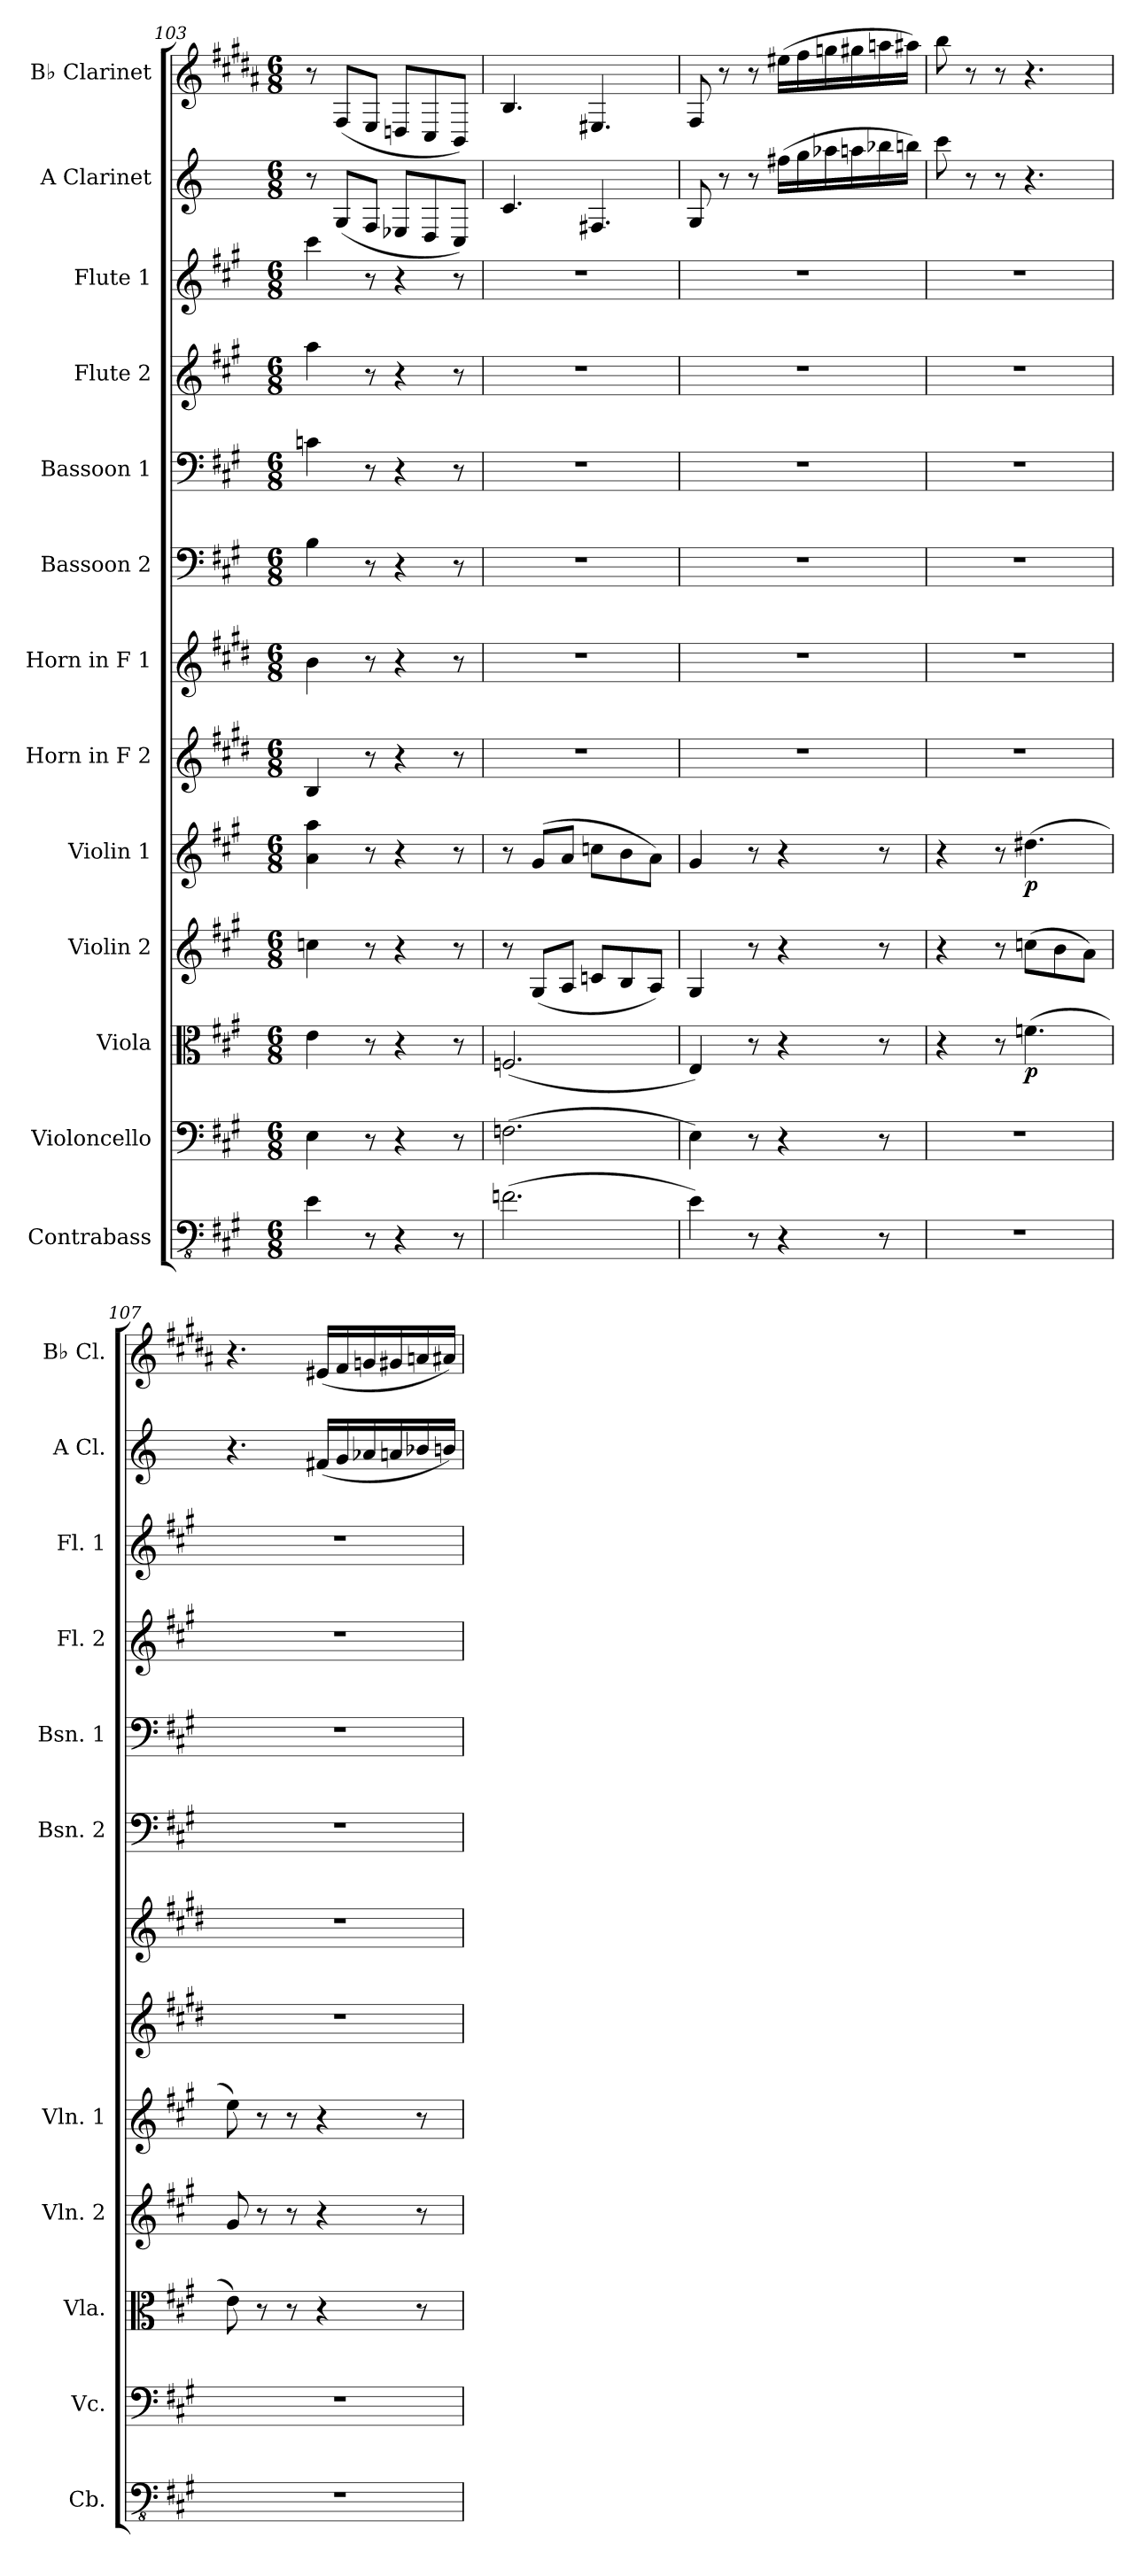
**kern	**kern	**kern	**dynam	**kern	**kern	**dynam	**kern	**kern	**kern	**kern	**kern	**kern	**kern	**kern
*part13	*part12	*part11	*part11	*part10	*part9	*part9	*part8	*part7	*part6	*part5	*part4	*part3	*part2	*part1
*staff13	*staff12	*staff11	*staff11	*staff10	*staff9	*staff9	*staff8	*staff7	*staff6	*staff5	*staff4	*staff3	*staff2	*staff1
*I"Contrabass	*I"Violoncello	*I"Viola	*	*I"Violin 2	*I"Violin 1	*	*I"Horn in F 2	*I"Horn in F 1	*I"Bassoon 2	*I"Bassoon 1	*I"Flute 2	*I"Flute 1	*I"A Clarinet	*I"B♭ Clarinet
*I'Cb.	*I'Vc.	*I'Vla.	*	*I'Vln. 2	*I'Vln. 1	*	*	*	*I'Bsn. 2	*I'Bsn. 1	*I'Fl. 2	*I'Fl. 1	*I'A Cl.	*I'B♭ Cl.
*clefFv4	*clefF4	*clefC3	*	*clefG2	*clefG2	*	*clefG2	*clefG2	*clefF4	*clefF4	*clefG2	*clefG2	*clefG2	*clefG2
*ITrd7c12	*	*	*	*	*	*	*ITrd4c7	*ITrd4c7	*	*	*	*	*ITrd2c3	*ITrd1c2
*k[f#c#g#]	*k[f#c#g#]	*k[f#c#g#]	*	*k[f#c#g#]	*k[f#c#g#]	*	*k[f#c#g#]	*k[f#c#g#]	*k[f#c#g#]	*k[f#c#g#]	*k[f#c#g#]	*k[f#c#g#]	*k[f#c#g#]	*k[f#c#g#]
*M6/8	*M6/8	*M6/8	*	*M6/8	*M6/8	*	*M6/8	*M6/8	*M6/8	*M6/8	*M6/8	*M6/8	*M6/8	*M6/8
=103	=103	=103	=103	=103	=103	=103	=103	=103	=103	=103	=103	=103	=103	=103
4EE\	4E\	4e\	.	4ccn\	4a\ 4aa\	.	4E/	4e\	4B\	4cn\	4aa\	4ccc#\	8r	8r
.	.	.	.	.	.	.	.	.	.	.	.	.	(<8E/L	(<8E/L
8r	8r	8r	.	8r	8r	.	8r	8r	8r	8r	8r	8r	8D/J	8D/J
4r	4r	4r	.	4r	4r	.	4r	4r	4r	4r	4r	4r	8Cn/L	8Cn/L
.	.	.	.	.	.	.	.	.	.	.	.	.	8BB/	8BB/
8r	8r	8r	.	8r	8r	.	8r	8r	8r	8r	8r	8r	8AA/J)	8AA/J)
=104	=104	=104	=104	=104	=104	=104	=104	=104	=104	=104	=104	=104	=104	=104
(>2.FFn\	(>2.Fn\	(<2.Fn/	.	8r	8r	.	2.r	2.r	2.r	2.r	2.r	2.r	4.A/	4.A/
.	.	.	.	(<8G#/L	(>8g#/L	.	.	.	.	.	.	.	.	.
.	.	.	.	8A/J	8a/J	.	.	.	.	.	.	.	.	.
.	.	.	.	8cn/L	8ccn\L	.	.	.	.	.	.	.	4.D#X/	4.D#X/
.	.	.	.	8B/	8b\	.	.	.	.	.	.	.	.	.
.	.	.	.	8A/J)	8a\J)	.	.	.	.	.	.	.	.	.
!!LO:PB:g=z
=105	=105	=105	=105	=105	=105	=105	=105	=105	=105	=105	=105	=105	=105	=105
4EE\)	4E\)	4E/)	.	4G#/	4g#/	.	2.r	2.r	2.r	2.r	2.r	2.r	8E/	8E/
.	.	.	.	.	.	.	.	.	.	.	.	.	8r	8r
8r	8r	8r	.	8r	8r	.	.	.	.	.	.	.	8r	8r
4r	4r	4r	.	4r	4r	.	.	.	.	.	.	.	(>16dd#X\LL	(>16dd#X\LL
.	.	.	.	.	.	.	.	.	.	.	.	.	16ee\	16ee\
.	.	.	.	.	.	.	.	.	.	.	.	.	16ffn\	16ffn\
.	.	.	.	.	.	.	.	.	.	.	.	.	16ff#X\	16ff#X\
8r	8r	8r	.	8r	8r	.	.	.	.	.	.	.	16ggn\	16ggn\
.	.	.	.	.	.	.	.	.	.	.	.	.	16gg#X\JJ)	16gg#X\JJ)
=106	=106	=106	=106	=106	=106	=106	=106	=106	=106	=106	=106	=106	=106	=106
2.r	2.r	4r	.	4r	4r	.	2.r	2.r	2.r	2.r	2.r	2.r	8aa\	8aa\
.	.	.	.	.	.	.	.	.	.	.	.	.	8r	8r
.	.	8r	.	8r	8r	.	.	.	.	.	.	.	8r	8r
!	!	!	!LO:DY:b	!	!	!LO:DY:b	!	!	!	!	!	!	!	!
.	.	(>4.fn\	p	(>8ccn\L	(>4.dd#X\	p	.	.	.	.	.	.	4.r	4.r
.	.	.	.	8b\	.	.	.	.	.	.	.	.	.	.
.	.	.	.	8a\J)	.	.	.	.	.	.	.	.	.	.
=107	=107	=107	=107	=107	=107	=107	=107	=107	=107	=107	=107	=107	=107	=107
2.r	2.r	8e\)	.	8g#/	8ee\)	.	2.r	2.r	2.r	2.r	2.r	2.r	4.r	4.r
.	.	8r	.	8r	8r	.	.	.	.	.	.	.	.	.
.	.	8r	.	8r	8r	.	.	.	.	.	.	.	.	.
.	.	4r	.	4r	4r	.	.	.	.	.	.	.	(<16d#X/LL	(<16d#X/LL
.	.	.	.	.	.	.	.	.	.	.	.	.	16e/	16e/
.	.	.	.	.	.	.	.	.	.	.	.	.	16fn/	16fn/
.	.	.	.	.	.	.	.	.	.	.	.	.	16f#X/	16f#X/
.	.	8r	.	8r	8r	.	.	.	.	.	.	.	16gn/	16gn/
.	.	.	.	.	.	.	.	.	.	.	.	.	16g#X/JJ)	16g#X/JJ)
=	=	=	=	=	=	=	=	=	=	=	=	=	=	=
*-	*-	*-	*-	*-	*-	*-	*-	*-	*-	*-	*-	*-	*-	*-
